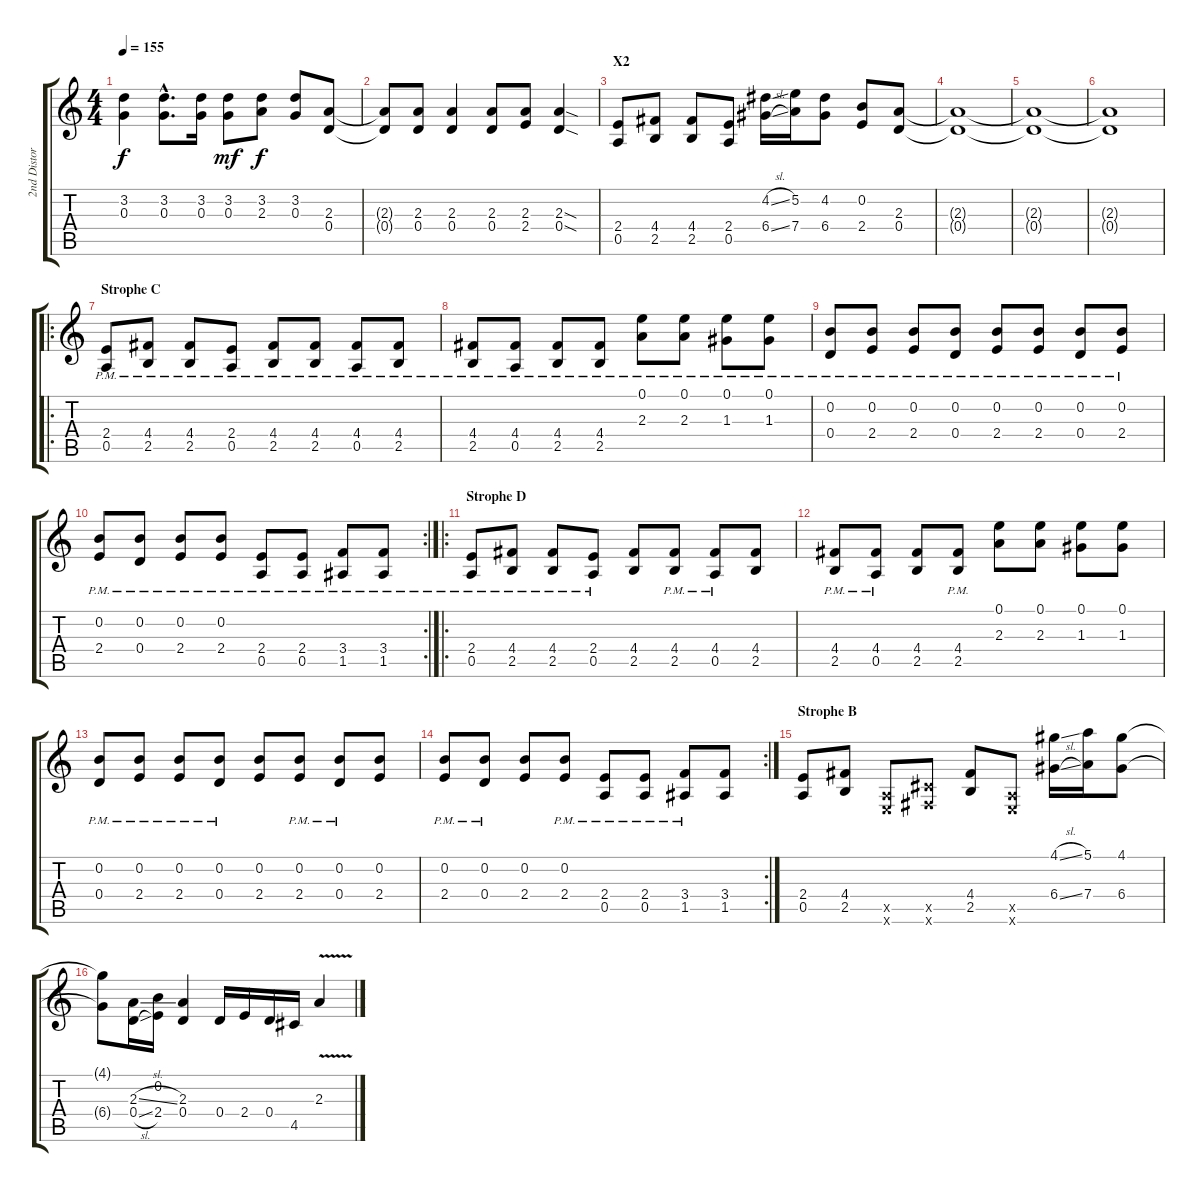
\track ("2nd Distortion" "2nd Distor") {instrument distortionguitar}
\staff {score tabs}
\tuning (E4 B3 G3 D3 A2 E2) {hide}
\ts (4 4)
\tempo 155
\clef g2
\ks c
(3.2 0.3).4{dy f} (3.2{hac} 0.3{hac}).8{d} (3.2 0.3).16 (3.2 0.3).8{dy mf} (3.2 2.3).8{dy f} (3.2 0.3).8 (2.3 0.4).8 |
(2.3{t} 0.4{t}).8 (2.3 0.4).8 (2.3 0.4).4 (2.3 0.4).8 (2.3 2.4).8 (2.3{sod} 0.4{sod}).4 |
\section ("" "X2")
(2.4 0.5).8 (4.4 2.5).8 (4.4 2.5).8 (2.4 0.5).8 (4.2{sl} 6.4{sl}).16 (5.2 7.4).16 (4.2 6.4).8 (0.2 2.4).8 (2.3 0.4).8 |
(2.3{t} 0.4{t}).1 |
(2.3{t} 0.4{t}).1 |
(2.3{t} 0.4{t}).1 |
\ro
\section ("" "Strophe C")
(2.4{pm} 0.5{pm}).8 (4.4{pm} 2.5{pm}).8 (4.4{pm} 2.5{pm}).8 (2.4{pm} 0.5{pm}).8 (4.4{pm} 2.5{pm}).8 (4.4{pm} 2.5{pm}).8 (4.4{pm} 0.5{pm}).8 (4.4{pm} 2.5{pm}).8 |
(4.4{pm} 2.5{pm}).8 (4.4{pm} 0.5{pm}).8 (4.4{pm} 2.5{pm}).8 (4.4{pm} 2.5{pm}).8 (0.1{pm} 2.3{pm}).8 (0.1{pm} 2.3{pm}).8 (0.1{pm} 1.3{pm}).8 (0.1{pm} 1.3{pm}).8 |
(0.2{pm} 0.4{pm}).8 (0.2{pm} 2.4{pm}).8 (0.2{pm} 2.4{pm}).8 (0.2{pm} 0.4{pm}).8 (0.2{pm} 2.4{pm}).8 (0.2{pm} 2.4{pm}).8 (0.2{pm} 0.4{pm}).8 (0.2{pm} 2.4{pm}).8 |
\rc 2
(0.2{pm} 2.4{pm}).8 (0.2{pm} 0.4{pm}).8 (0.2{pm} 2.4{pm}).8 (0.2{pm} 2.4{pm}).8 (2.4{pm} 0.5{pm}).8 (2.4{pm} 0.5{pm}).8 (3.4{pm} 1.5{pm}).8 (3.4{pm} 1.5{pm}).8 |
\ro
\section ("" "Strophe D")
(2.4{pm} 0.5{pm}).8 (4.4{pm} 2.5{pm}).8 (4.4{pm} 2.5{pm}).8 (2.4{pm} 0.5{pm}).8 (4.4 2.5).8 (4.4{pm} 2.5{pm}).8 (4.4{pm} 0.5{pm}).8 (4.4 2.5).8 |
(4.4{pm} 2.5{pm}).8 (4.4{pm} 0.5{pm}).8 (4.4 2.5).8 (4.4{pm} 2.5{pm}).8 (0.1 2.3).8 (0.1 2.3).8 (0.1 1.3).8 (0.1 1.3).8 |
(0.2{pm} 0.4{pm}).8 (0.2{pm} 2.4{pm}).8 (0.2{pm} 2.4{pm}).8 (0.2{pm} 0.4{pm}).8 (0.2 2.4).8 (0.2{pm} 2.4{pm}).8 (0.2{pm} 0.4{pm}).8 (0.2 2.4).8 |
\rc 2
(0.2{pm} 2.4{pm}).8 (0.2{pm} 0.4{pm}).8 (0.2 2.4).8 (0.2{pm} 2.4{pm}).8 (2.4{pm} 0.5{pm}).8 (2.4{pm} 0.5{pm}).8 (3.4{pm} 1.5{pm}).8 (3.4 1.5).8 |
\section ("" "Strophe B")
(2.4 0.5).8 (4.4 2.5).8 (0.5{x} 0.6{x}).8 (4.5{x} 2.6{x}).8 (4.4 2.5).8 (0.5{x} 0.6{x}).8 (4.1{sl} 6.4{sl}).16 (5.1 7.4).16 (4.1 6.4).8 |
(4.1{t} 6.4{t}).8 (2.3{sl} 0.4{sl}).16 (0.2 2.4).16 (2.3 0.4).4 0.4.16 2.4.16 0.4.16 4.5.16 2.3{v}.4
